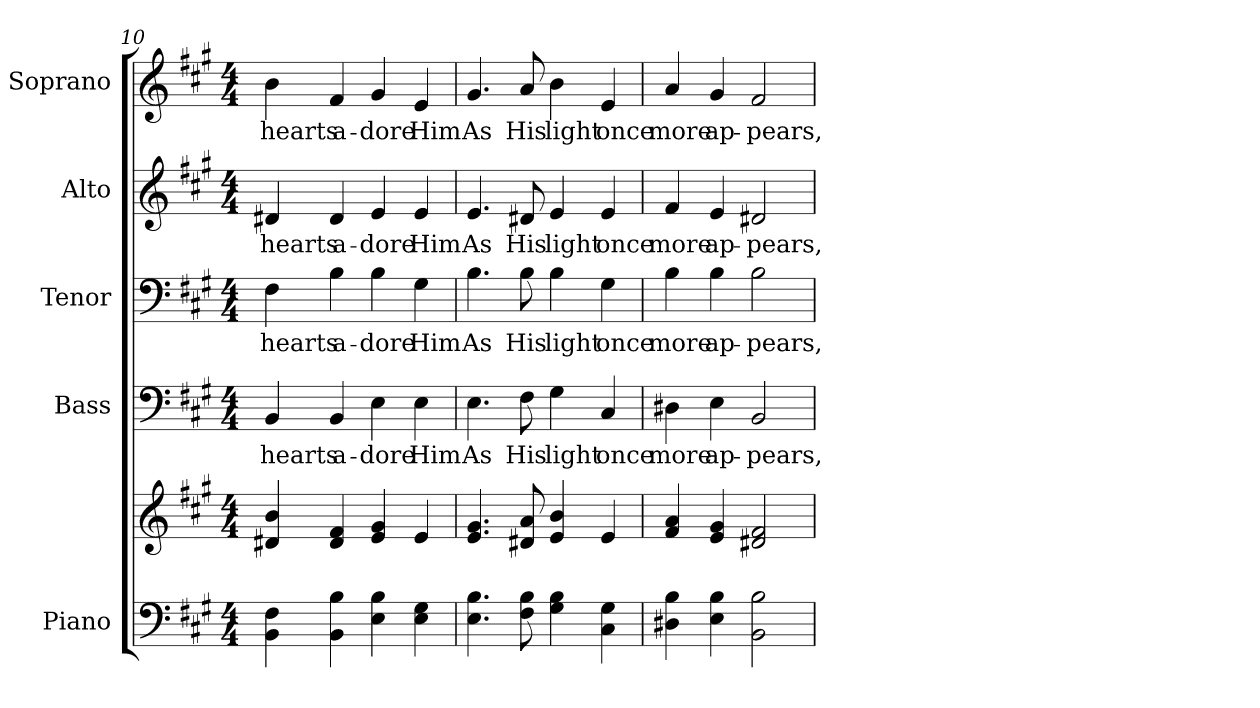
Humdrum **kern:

**kern	**kern	**kern	**text	**kern	**text	**kern	**text	**kern	**text
*part5	*part5	*part4	*part4	*part3	*part3	*part2	*part2	*part1	*part1
*staff6	*staff5	*staff4	*staff4	*staff3	*staff3	*staff2	*staff2	*staff1	*staff1
*I"Piano	*	*I"Bass	*	*I"Tenor	*	*I"Alto	*	*I"Soprano	*
*I'Pno.	*	*I'B.	*	*I'T.	*	*I'A.	*	*I'S.	*
*clefF4	*clefG2	*clefF4	*	*clefF4	*	*clefG2	*	*clefG2	*
*k[f#c#g#]	*k[f#c#g#]	*k[f#c#g#]	*	*k[f#c#g#]	*	*k[f#c#g#]	*	*k[f#c#g#]	*
*A:	*A:	*A:	*	*A:	*	*A:	*	*A:	*
*M4/4	*M4/4	*M4/4	*	*M4/4	*	*M4/4	*	*M4/4	*
=10	=10	=10	=10	=10	=10	=10	=10	=10	=10
!	!	!	!LO:LY:b:color=#000000	!	!	!	!	!	!
!	!	!	!	!	!LO:LY:b:color=#000000	!	!	!	!
!	!	!	!	!	!	!	!LO:LY:b:color=#000000	!	!
!	!	!	!	!	!	!	!	!	!LO:LY:b:color=#000000
4BBi\ 4F#i	4d#Xi/ 4bi	4BBi/	hearts	4F#i\	hearts	4d#Xi/	hearts	4bi\	hearts
!	!	!	!LO:LY:b:color=#000000	!	!	!	!	!	!
!	!	!	!	!	!LO:LY:b:color=#000000	!	!	!	!
!	!	!	!	!	!	!	!LO:LY:b:color=#000000	!	!
!	!	!	!	!	!	!	!	!	!LO:LY:b:color=#000000
4BBi\ 4Bi	4d#i/ 4f#i	4BBi/	a-	4Bi\	a-	4d#i/	a-	4f#i/	a-
!	!	!	!LO:LY:b:color=#000000	!	!	!	!	!	!
!	!	!	!	!	!LO:LY:b:color=#000000	!	!	!	!
!	!	!	!	!	!	!	!LO:LY:b:color=#000000	!	!
!	!	!	!	!	!	!	!	!	!LO:LY:b:color=#000000
4Ei\ 4Bi	4ei/ 4g#i	4Ei\	-dore	4Bi\	-dore	4ei/	-dore	4g#i/	-dore
!	!	!	!LO:LY:b:color=#000000	!	!	!	!	!	!
!	!	!	!	!	!LO:LY:b:color=#000000	!	!	!	!
!	!	!	!	!	!	!	!LO:LY:b:color=#000000	!	!
!	!	!	!	!	!	!	!	!	!LO:LY:b:color=#000000
4Ei\ 4G#i	4ei/	4Ei\	Him	4G#i\	Him	4ei/	Him	4ei/	Him
!!LO:PB:g=z
=11	=11	=11	=11	=11	=11	=11	=11	=11	=11
!	!	!	!LO:LY:b:color=#000000	!	!	!	!	!	!
!	!	!	!	!	!LO:LY:b:color=#000000	!	!	!	!
!	!	!	!	!	!	!	!LO:LY:b:color=#000000	!	!
!	!	!	!	!	!	!	!	!	!LO:LY:b:color=#000000
4.Ei\ 4.Bi	4.ei/ 4.g#i	4.Ei\	As	4.Bi\	As	4.ei/	As	4.g#i/	As
!	!	!	!LO:LY:b:color=#000000	!	!	!	!	!	!
!	!	!	!	!	!LO:LY:b:color=#000000	!	!	!	!
!	!	!	!	!	!	!	!LO:LY:b:color=#000000	!	!
!	!	!	!	!	!	!	!	!	!LO:LY:b:color=#000000
8F#i\ 8Bi	8d#Xi/ 8ai	8F#i\	His	8Bi\	His	8d#Xi/	His	8ai/	His
!	!	!	!LO:LY:b:color=#000000	!	!	!	!	!	!
!	!	!	!	!	!LO:LY:b:color=#000000	!	!	!	!
!	!	!	!	!	!	!	!LO:LY:b:color=#000000	!	!
!	!	!	!	!	!	!	!	!	!LO:LY:b:color=#000000
4G#i\ 4Bi	4ei/ 4bi	4G#i\	light	4Bi\	light	4ei/	light	4bi\	light
!	!	!	!LO:LY:b:color=#000000	!	!	!	!	!	!
!	!	!	!	!	!LO:LY:b:color=#000000	!	!	!	!
!	!	!	!	!	!	!	!LO:LY:b:color=#000000	!	!
!	!	!	!	!	!	!	!	!	!LO:LY:b:color=#000000
4C#i\ 4G#i	4ei/	4C#i/	once	4G#i\	once	4ei/	once	4ei/	once
=12	=12	=12	=12	=12	=12	=12	=12	=12	=12
!	!	!	!LO:LY:b:color=#000000	!	!	!	!	!	!
!	!	!	!	!	!LO:LY:b:color=#000000	!	!	!	!
!	!	!	!	!	!	!	!LO:LY:b:color=#000000	!	!
!	!	!	!	!	!	!	!	!	!LO:LY:b:color=#000000
4D#Xi\ 4Bi	4f#i/ 4ai	4D#Xi\	more	4Bi\	more	4f#i/	more	4ai/	more
!	!	!	!LO:LY:b:color=#000000	!	!	!	!	!	!
!	!	!	!	!	!LO:LY:b:color=#000000	!	!	!	!
!	!	!	!	!	!	!	!LO:LY:b:color=#000000	!	!
!	!	!	!	!	!	!	!	!	!LO:LY:b:color=#000000
4Ei\ 4Bi	4ei/ 4g#i	4Ei\	ap-	4Bi\	ap-	4ei/	ap-	4g#i/	ap-
!	!	!	!LO:LY:b:color=#000000	!	!	!	!	!	!
!	!	!	!	!	!LO:LY:b:color=#000000	!	!	!	!
!	!	!	!	!	!	!	!LO:LY:b:color=#000000	!	!
!	!	!	!	!	!	!	!	!	!LO:LY:b:color=#000000
2BBi\ 2Bi	2d#Xi/ 2f#i	2BBi/	-pears,	2Bi\	-pears,	2d#Xi/	-pears,	2f#i/	-pears,
=	=	=	=	=	=	=	=	=	=
*-	*-	*-	*-	*-	*-	*-	*-	*-	*-
